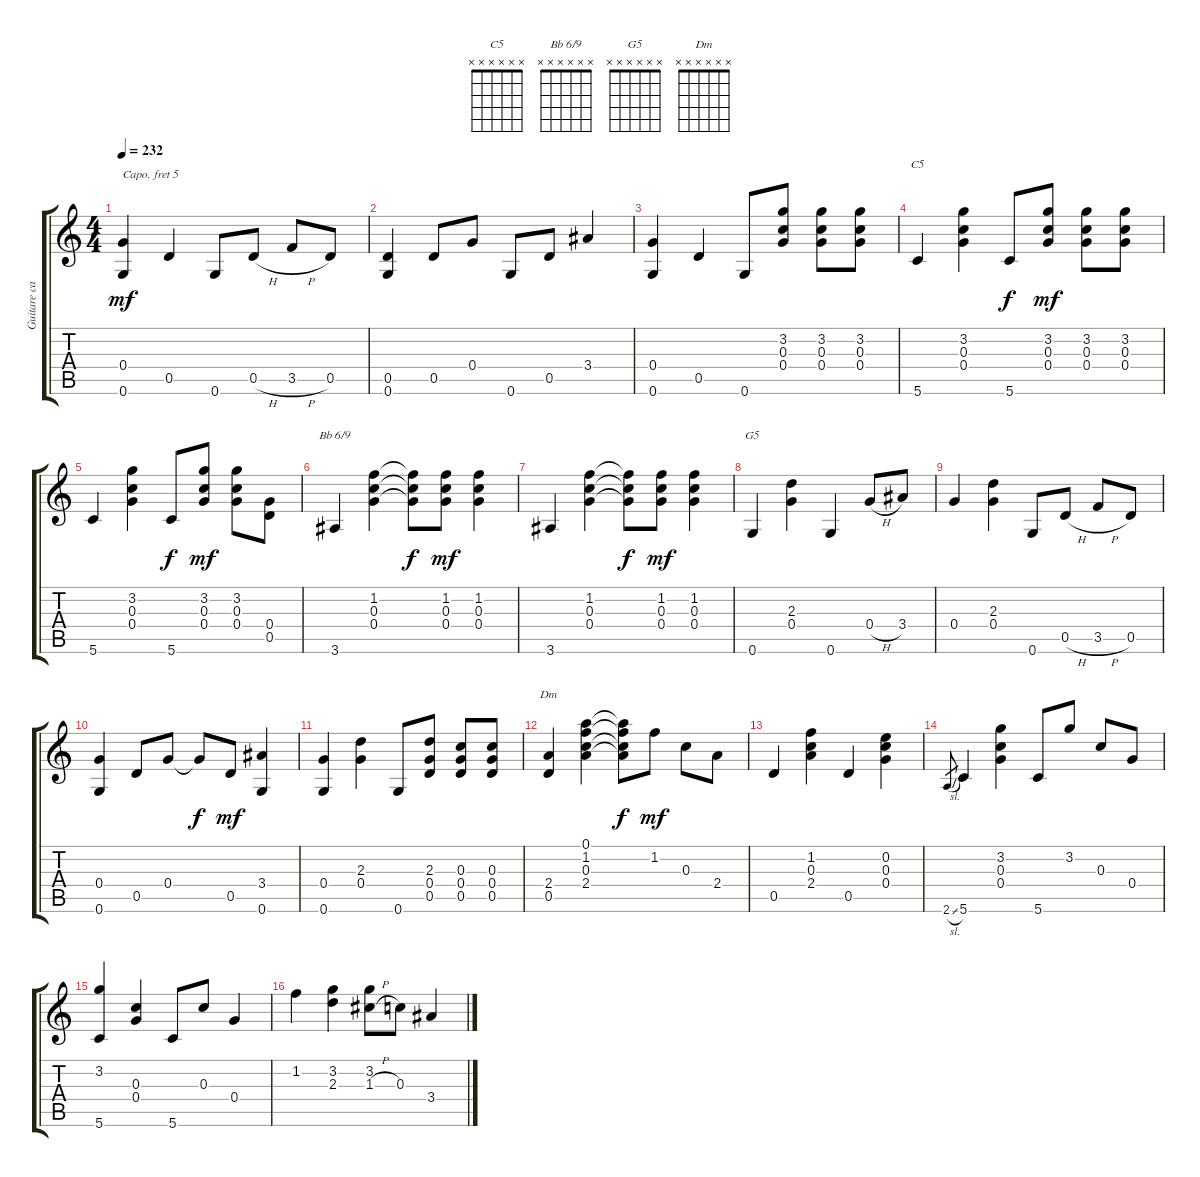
\track ("Guitare capo 5 dropped D" "Guitare ca") {instrument acousticguitarsteel}
\staff {score tabs}
\capo 5
\tuning (E4 B3 G3 D3 A2 D2) {hide}
\chord ("C5" x x x x x x)
\chord ("Bb 6/9" x x x x x x)
\chord ("G5" x x x x x x)
\chord ("Dm" x x x x x x)
\ts (4 4)
\tempo 232
\clef g2
\ks c
(0.4 0.6).4{dy mf} 0.5.4 0.6.8 0.5{h}.8 3.5{h}.8 0.5.8 |
(0.5 0.6).4 0.5.8 0.4.8 0.6.8 0.5.8 3.4.4 |
(0.4 0.6).4 0.5.4 0.6.8 (3.2 0.3 0.4).8 (3.2 0.3 0.4).8 (3.2 0.3 0.4).8 |
5.6.4{ch "C5"} (3.2 0.3 0.4).4 5.6.8{dy f} (3.2 0.3 0.4).8{dy mf} (3.2 0.3 0.4).8 (3.2 0.3 0.4).8 |
5.6.4 (3.2 0.3 0.4).4 5.6.8{dy f} (3.2 0.3 0.4).8{dy mf} (3.2 0.3 0.4).8 (0.4 0.5).8 |
3.6.4{ch "Bb 6/9"} (1.2 0.3 0.4).4 (1.2{t} 0.3{t} 0.4{t}).8{dy f} (1.2 0.3 0.4).8{dy mf} (1.2 0.3 0.4).4 |
3.6.4 (1.2 0.3 0.4).4 (1.2{t} 0.3{t} 0.4{t}).8{dy f} (1.2 0.3 0.4).8{dy mf} (1.2 0.3 0.4).4 |
0.6.4{ch "G5"} (2.3 0.4).4 0.6.4 0.4{h}.8 3.4.8 |
0.4.4 (2.3 0.4).4 0.6.8 0.5{h}.8 3.5{h}.8 0.5.8 |
(0.4 0.6).4 0.5.8 0.4.8 0.4{t}.8{dy f} 0.5.8{dy mf} (3.4 0.6).4 |
(0.4 0.6).4 (2.3 0.4).4 0.6.8 (2.3 0.4 0.5).8 (0.3 0.4 0.5).8 (0.3 0.4 0.5).8 |
(2.4 0.5).4{ch "Dm"} (0.1 1.2 0.3 2.4).4 (0.1{t} 1.2{t} 0.3{t} 2.4{t}).8{dy f} 1.2.8{dy mf} 0.3.8 2.4.8 |
0.5.4 (1.2 0.3 2.4).4 0.5.4 (0.2 0.3 0.4).4 |
2.6{sl}.8{gr} 5.6.4 (3.2 0.3 0.4).4 5.6.8 3.2.8 0.3.8 0.4.8 |
(3.2 5.6).4 (0.3 0.4).4 5.6.8 0.3.8 0.4.4 |
1.2.4 (3.2 2.3).4 (3.2 1.3{h}).8 0.3.8 3.4.4
